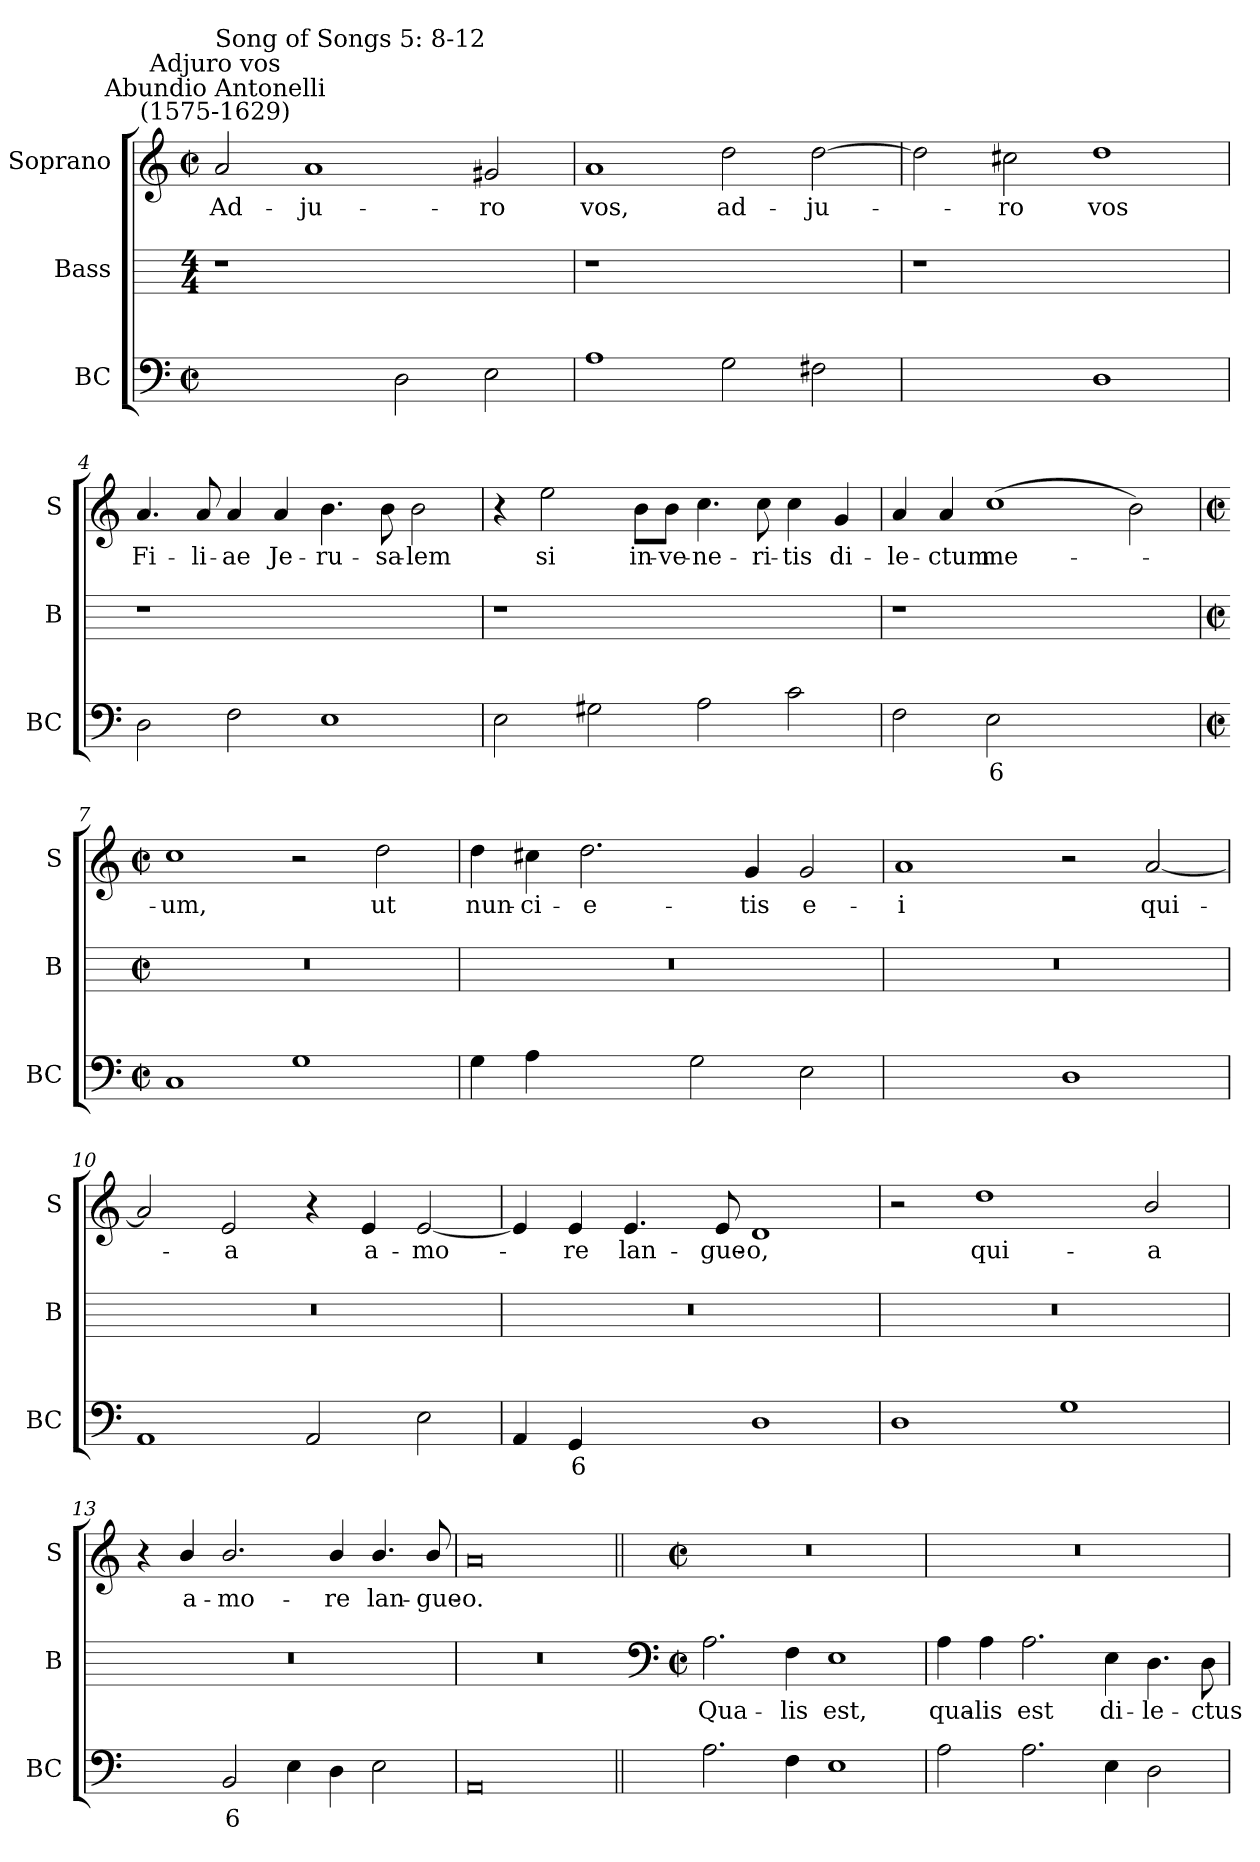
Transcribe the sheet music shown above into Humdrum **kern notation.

**kern	**text	**kern	**text	**kern	**text
*part3	*part3	*part2	*part2	*part1	*part1
*staff3	*staff3	*staff2	*staff2	*staff1	*staff1
*I"BC	*	*I"Bass	*	*I"Soprano	*
*I'BC	*	*I'B	*	*I'S	*
*clefF4	*	*	*	*clefG2	*
*k[]	*	*	*	*k[]	*
*C:	*	*	*	*C:	*
*M4/2	*	*M4/4	*	*M4/2	*
*met(c|)	*	*	*	*met(c|)	*
=1	=1	=1	=1	=1	=1
!	!	!	!	!LO:TX:a:cj:t=Abundio Antonelli\n(1575-1629)	!
!	!	!	!	!LO:TX:a:cj:t=Adjuro vos	!
!	!	!	!	!LO:TX:a:t=Song of Songs 5&colon; 8-12	!
!	!	!	!	!	!LO:LY:b
[2Ayy	.	1r	.	2a	Ad-
!	!LO:LY:b	!	!	!	!LO:LY:b
2Ayy]	6	.	.	1a	-ju-
2D	.	1ryy	.	.	.
!	!	!	!	!	!LO:LY:b
2E	.	.	.	2g#X	-ro
=2	=2	=2	=2	=2	=2
!	!	!	!	!	!LO:LY:b
1A	.	1r	.	1a	vos,
!	!	!	!	!	!LO:LY:b
2G	.	1ryy	.	2dd	ad-
!	!	!	!	!	!LO:LY:b
2F#X	.	.	.	[2dd	-ju-
=3	=3	=3	=3	=3	=3
!	!LO:LY:b	!	!	!	!
[2Ayy	4	1r	.	2dd]	.
!	!LO:LY:b	!	!	!	!LO:LY:b
2Ayy]	3	.	.	2cc#X	ro
!	!	!	!	!	!LO:LY:b
1D	.	1ryy	.	1dd	vos
=4	=4	=4	=4	=4	=4
!	!	!	!	!	!LO:LY:b
2D	.	1r	.	4.a	Fi-
!	!	!	!	!	!LO:LY:b
.	.	.	.	8a	-li-
!	!	!	!	!	!LO:LY:b
2F	.	.	.	4a	-ae
!	!	!	!	!	!LO:LY:b
.	.	.	.	4a	Je-
!	!	!	!	!	!LO:LY:b
1E	.	1ryy	.	4.b	-ru-
!	!	!	!	!	!LO:LY:b
.	.	.	.	8b	-sa-
!	!	!	!	!	!LO:LY:b
.	.	.	.	2b	-lem
=5	=5	=5	=5	=5	=5
2E	.	1r	.	4r	.
!	!	!	!	!	!LO:LY:b
.	.	.	.	2ee	si
2G#X	.	.	.	.	.
!	!	!	!	!	!LO:LY:b
.	.	.	.	8b\L	in-
!	!	!	!	!	!LO:LY:b
.	.	.	.	8b\J	-ve-
!	!	!	!	!	!LO:LY:b
2A	.	1ryy	.	4.cc	-ne-
!	!	!	!	!	!LO:LY:b
.	.	.	.	8cc	-ri-
!	!	!	!	!	!LO:LY:b
2c	.	.	.	4cc	-tis
!	!	!	!	!	!LO:LY:b
.	.	.	.	4g	di-
=6	=6	=6	=6	=6	=6
!	!	!	!	!	!LO:LY:b
2F	.	1r	.	4a	-le-
!	!	!	!	!	!LO:LY:b
.	.	.	.	4a	-ctum
!	!LO:LY:b	!	!	!	!LO:LY:b
2E	6	.	.	(>1cc	me-
!	!LO:LY:b	!	!	!	!
[2Gyy	4	1ryy	.	.	.
!	!LO:LY:b	!	!	!	!
2Gyy]	3	.	.	2b)	.
!!LO:LB:g=z
=7	=7	=7	=7	=7	=7
*M4/2	*	*M4/2	*	*M4/2	*
*met(c|)	*	*met(c|)	*	*met(c|)	*
!	!	!	!	!	!LO:LY:b
1C	.	0r	.	1cc	um,
1G	.	.	.	2r	.
!	!	!	!	!	!LO:LY:b
.	.	.	.	2dd	ut
=8	=8	=8	=8	=8	=8
!	!	!	!	!	!LO:LY:b
4G	.	0r	.	4dd	nun-
!	!	!	!	!	!LO:LY:b
4A	.	.	.	4cc#X	-ci-
!	!LO:LY:b	!	!	!	!LO:LY:b
[4F#Xyy	7	.	.	2.dd	-e-
!	!LO:LY:b	!	!	!	!
4F#yy]	6	.	.	.	.
2G	.	.	.	.	.
!	!	!	!	!	!LO:LY:b
.	.	.	.	4g	-tis
!	!	!	!	!	!LO:LY:b
2E	.	.	.	2g	e-
=9	=9	=9	=9	=9	=9
!	!	!	!	!	!LO:LY:b
[2Dyy	.	0r	.	1a	-i
2Dyy]	.	.	.	.	.
1D	.	.	.	2r	.
!	!	!	!	!	!LO:LY:b
.	.	.	.	[2a	qui-
=10	=10	=10	=10	=10	=10
1AA	.	0r	.	2a]	.
!	!	!	!	!	!LO:LY:b
.	.	.	.	2e	a
2AA	.	.	.	4r	.
!	!	!	!	!	!LO:LY:b
.	.	.	.	4e	a-
!	!	!	!	!	!LO:LY:b
2E	.	.	.	[2e	-mo-
=11	=11	=11	=11	=11	=11
4AA	.	0r	.	4e]	.
!	!LO:LY:b	!	!	!	!LO:LY:b
4GG	6	.	.	4e	re
!	!LO:LY:b	!	!	!	!LO:LY:b
[4AAyy	4	.	.	4.e	lan-
!	!LO:LY:b	!	!	!	!
4AAyy]	3	.	.	.	.
!	!	!	!	!	!LO:LY:b
.	.	.	.	8e	-gue-
!	!	!	!	!	!LO:LY:b
1D	.	.	.	1d	-o,
=12	=12	=12	=12	=12	=12
1D	.	0r	.	2r	.
!	!	!	!	!	!LO:LY:b
.	.	.	.	1dd	qui-
1G	.	.	.	.	.
!	!	!	!	!	!LO:LY:b
.	.	.	.	2b/	-a
=13	=13	=13	=13	=13	=13
[4Eyy	.	0r	.	4r	.
!	!LO:LY:b	!	!	!	!LO:LY:b
4Eyy]	5	.	.	4b/	a-
!	!LO:LY:b	!	!	!	!LO:LY:b
2BB	6	.	.	2.b/	-mo-
4E	.	.	.	.	.
!	!	!	!	!	!LO:LY:b
4D	.	.	.	4b/	-re
!	!	!	!	!	!LO:LY:b
2E	.	.	.	4.b/	lan-
!	!	!	!	!	!LO:LY:b
.	.	.	.	8b/	-gue-
=14	=14	=14	=14	=14	=14
!	!	!	!	!	!LO:LY:b
0AA	.	0r	.	0a	-o.
!!LO:LB:g=z
=15||	=15||	=15	=15||	=15||	=15||
*	*	*clefF4	*	*	*
*	*	*k[]	*	*	*
*	*	*C:	*	*	*
*	*	*M4/2	*	*M4/2	*
*	*	*met(c|)	*	*met(c|)	*
!	!	!	!LO:LY:b	!	!
2.A	.	2.A	Qua-	0r	.
!	!	!	!LO:LY:b	!	!
4F	.	4F	-lis	.	.
!	!	!	!LO:LY:b	!	!
1E	.	1E	est,	.	.
=16	=16	=16	=16	=16	=16
!	!	!	!LO:LY:b	!	!
2A	.	4A	qua-	0r	.
!	!	!	!LO:LY:b	!	!
.	.	4A	-lis	.	.
!	!	!	!LO:LY:b	!	!
2.A	.	2.A	est	.	.
!	!	!	!LO:LY:b	!	!
4E	.	4E	di-	.	.
!	!	!	!LO:LY:b	!	!
2D	.	4.D	-le-	.	.
!	!	!	!LO:LY:b	!	!
.	.	8D	-ctus	.	.
=	=	=	=	=	=
*-	*-	*-	*-	*-	*-
